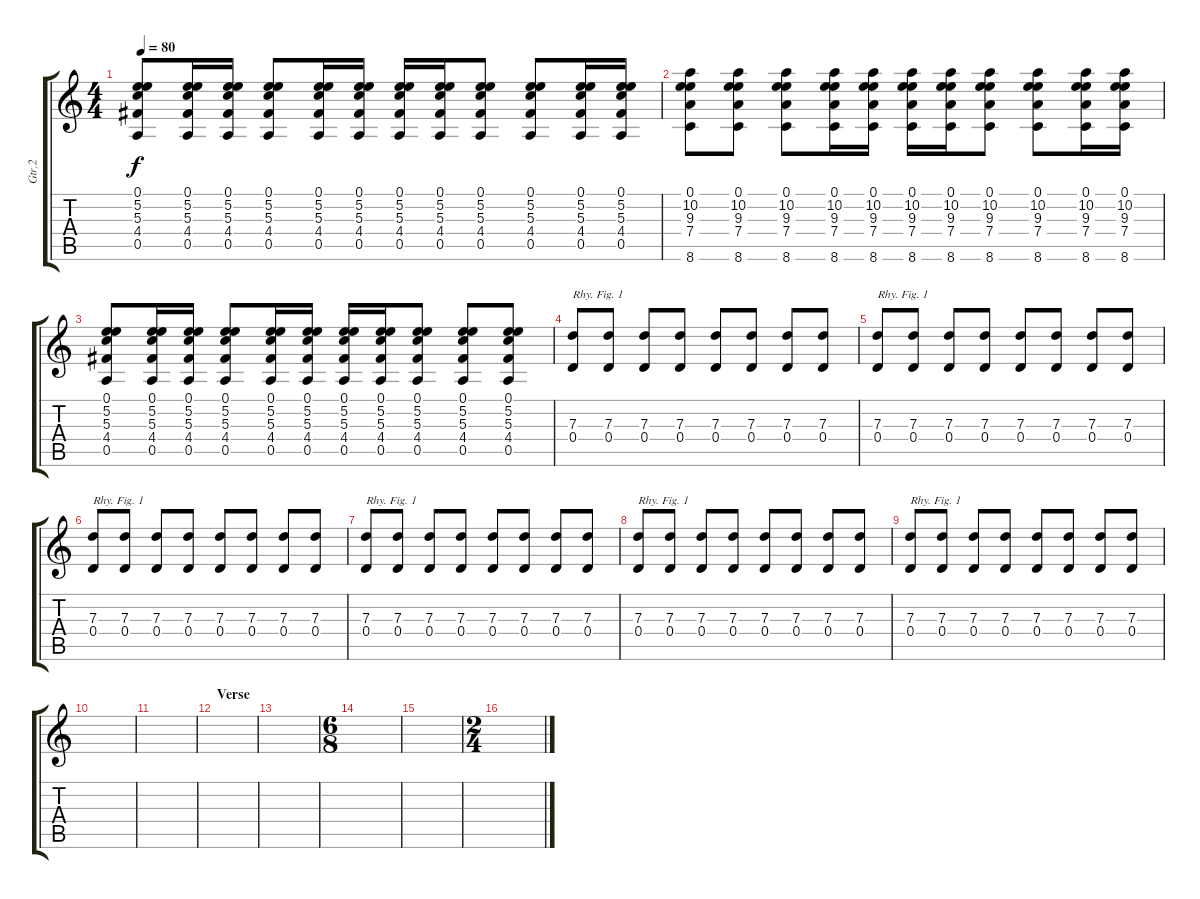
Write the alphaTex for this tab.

\track ("Gtr.2" "Gtr.2") {instrument acousticguitarsteel}
\staff {score tabs}
\tuning (E4 B3 G3 D3 A2 E2) {hide}
\ts (4 4)
\tempo 80
\clef g2
\ks c
(0.1 5.2 5.3 4.4 0.5).8{dy f} (0.1 5.2 5.3 4.4 0.5).16 (0.1 5.2 5.3 4.4 0.5).16 (0.1 5.2 5.3 4.4 0.5).8 (0.1 5.2 5.3 4.4 0.5).16 (0.1 5.2 5.3 4.4 0.5).16 (0.1 5.2 5.3 4.4 0.5).16 (0.1 5.2 5.3 4.4 0.5).16 (0.1 5.2 5.3 4.4 0.5).8 (0.1 5.2 5.3 4.4 0.5).8 (0.1 5.2 5.3 4.4 0.5).16 (0.1 5.2 5.3 4.4 0.5).16 |
(0.1 10.2 9.3 7.4 8.6).8 (0.1 10.2 9.3 7.4 8.6).8 (0.1 10.2 9.3 7.4 8.6).8 (0.1 10.2 9.3 7.4 8.6).16 (0.1 10.2 9.3 7.4 8.6).16 (0.1 10.2 9.3 7.4 8.6).16 (0.1 10.2 9.3 7.4 8.6).16 (0.1 10.2 9.3 7.4 8.6).8 (0.1 10.2 9.3 7.4 8.6).8 (0.1 10.2 9.3 7.4 8.6).16 (0.1 10.2 9.3 7.4 8.6).16 |
(0.1 5.2 5.3 4.4 0.5).8 (0.1 5.2 5.3 4.4 0.5).16 (0.1 5.2 5.3 4.4 0.5).16 (0.1 5.2 5.3 4.4 0.5).8 (0.1 5.2 5.3 4.4 0.5).16 (0.1 5.2 5.3 4.4 0.5).16 (0.1 5.2 5.3 4.4 0.5).16 (0.1 5.2 5.3 4.4 0.5).16 (0.1 5.2 5.3 4.4 0.5).8 (0.1 5.2 5.3 4.4 0.5).8 (0.1 5.2 5.3 4.4 0.5).8 |
(7.3 0.4).8{txt "Rhy. Fig. 1"} (7.3 0.4).8 (7.3 0.4).8 (7.3 0.4).8 (7.3 0.4).8 (7.3 0.4).8 (7.3 0.4).8 (7.3 0.4).8 |
(7.3 0.4).8{txt "Rhy. Fig. 1"} (7.3 0.4).8 (7.3 0.4).8 (7.3 0.4).8 (7.3 0.4).8 (7.3 0.4).8 (7.3 0.4).8 (7.3 0.4).8 |
(7.3 0.4).8{txt "Rhy. Fig. 1"} (7.3 0.4).8 (7.3 0.4).8 (7.3 0.4).8 (7.3 0.4).8 (7.3 0.4).8 (7.3 0.4).8 (7.3 0.4).8 |
(7.3 0.4).8{txt "Rhy. Fig. 1"} (7.3 0.4).8 (7.3 0.4).8 (7.3 0.4).8 (7.3 0.4).8 (7.3 0.4).8 (7.3 0.4).8 (7.3 0.4).8 |
(7.3 0.4).8{txt "Rhy. Fig. 1"} (7.3 0.4).8 (7.3 0.4).8 (7.3 0.4).8 (7.3 0.4).8 (7.3 0.4).8 (7.3 0.4).8 (7.3 0.4).8 |
(7.3 0.4).8{txt "Rhy. Fig. 1"} (7.3 0.4).8 (7.3 0.4).8 (7.3 0.4).8 (7.3 0.4).8 (7.3 0.4).8 (7.3 0.4).8 (7.3 0.4).8 |
|
|
\section ("" "Verse")
|
|
\ts (6 8)
|
|
\ts (2 4)
